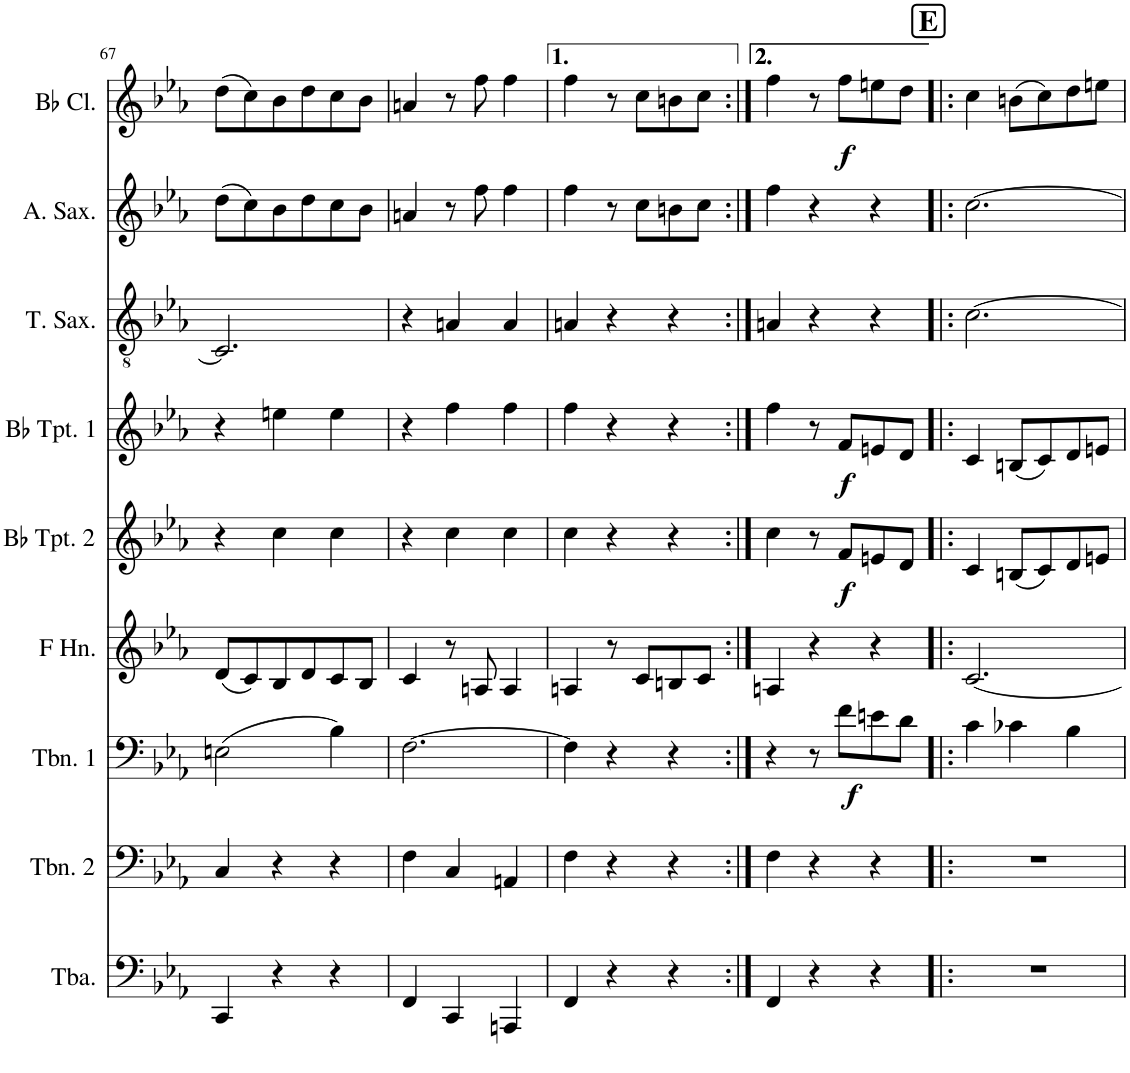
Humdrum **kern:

**kern	**kern	**kern	**dynam	**kern	**kern	**dynam	**kern	**dynam	**kern	**kern	**kern	**dynam
*part9	*part8	*part7	*part7	*part6	*part5	*part5	*part4	*part4	*part3	*part2	*part1	*part1
*staff9	*staff8	*staff7	*staff7	*staff6	*staff5	*staff5	*staff4	*staff4	*staff3	*staff2	*staff1	*staff1
*I"Tuba	*I"Trombone 2	*I"Trombone 1	*	*I"Horn in F	*I"Bb Tpt. 2	*	*I"Bb Tpt. 1	*	*I"Tenor Saxophone	*I"Alto Saxophone	*I"Bb Clarinet	*
*I'Tba.	*I'Tbn. 2	*I'Tbn. 1	*	*	*I'Bb Tpt. 2	*	*I'Bb Tpt. 1	*	*I'T. Sax.	*I'A. Sax.	*I'Bb Cl.	*
!!LO:PB:g=z
*clefF4	*clefF4	*clefF4	*	*clefG2	*clefG2	*	*clefG2	*	*clefGv2	*clefG2	*clefG2	*
*	*	*	*	*ITrd4c7	*ITrd1c2	*	*ITrd1c2	*	*ITrd8c14	*ITrd5c9	*ITrd1c2	*
*k[b-e-a-]	*k[b-e-a-]	*k[b-e-a-]	*	*k[b-e-a-]	*k[b-e-a-]	*	*k[b-e-a-]	*	*k[b-e-a-]	*k[b-e-a-]	*k[b-e-a-]	*
*M3/4	*M3/4	*M3/4	*	*M3/4	*M3/4	*	*M3/4	*	*M3/4	*M3/4	*M3/4	*
=67	=67	=67	=67	=67	=67	=67	=67	=67	=67	=67	=67	=67
4CC/	4C/	(2En\	.	(8d/L	4r	.	4r	.	2.C/]	(8dd\L	(8dd\L	.
.	.	.	.	8c/)	.	.	.	.	.	8cc\)	8cc\)	.
4r	4r	.	.	8B-/	4cc\	.	4een\	.	.	8b-\	8b-\	.
.	.	.	.	8d/	.	.	.	.	.	8dd\	8dd\	.
4r	4r	4B-\)	.	8c/	4cc\	.	4ee\	.	.	8cc\	8cc\	.
.	.	.	.	8B-/J	.	.	.	.	.	8b-\J	8b-\J	.
=68	=68	=68	=68	=68	=68	=68	=68	=68	=68	=68	=68	=68
4FF/	4F\	[2.F\	.	4c/	4r	.	4r	.	4r	4an/	4an/	.
4CC/	4C/	.	.	8r	4cc\	.	4ff\	.	4An/	8r	8r	.
.	.	.	.	8An/	.	.	.	.	.	8ff\	8ff\	.
4AAAn/	4AAn/	.	.	4A/	4cc\	.	4ff\	.	4A/	4ff\	4ff\	.
=69	=69	=69	=69	=69	=69	=69	=69	=69	=69	=69	=69	=69
4FF/	4F\	4F\]	.	4An/	4cc\	.	4ff\	.	4An/	4ff\	4ff\	.
4r	4r	4r	.	8r	4r	.	4r	.	4r	8r	8r	.
.	.	.	.	8c/L	.	.	.	.	.	8cc\L	8cc\L	.
4r	4r	4r	.	8Bn/	4r	.	4r	.	4r	8bn\	8bn\	.
.	.	.	.	8c/J	.	.	.	.	.	8cc\J	8cc\J	.
=70:|!	=70:|!	=70:|!	=70:|!	=70:|!	=70:|!	=70:|!	=70:|!	=70:|!	=70:|!	=70:|!	=70:|!	=70:|!
4FF/	4F\	4r	.	4An/	4cc\	.	4ff\	.	4An/	4ff\	4ff\	.
4r	4r	8r	.	4r	8r	.	8r	.	4r	4r	8r	.
!	!	!	!LO:DY:b	!	!	!LO:DY:b	!	!LO:DY:b	!	!	!	!LO:DY:b
.	.	8f\L	f	.	8f/L	f	8f/L	f	.	.	8ff\L	f
4r	4r	8en\	.	4r	8en/	.	8en/	.	4r	4r	8een\	.
.	.	8d\J	.	.	8d/J	.	8d/J	.	.	.	8dd\J	.
!!LO:REH:place=s1:a:B:cj:fs=14:t=E
=71!|:	=71!|:	=71!|:	=71!|:	=71!|:	=71!|:	=71!|:	=71!|:	=71!|:	=71!|:	=71!|:	=71!|:	=71!|:
2.r	2.r	4c\	.	[2.c/	4c/	.	4c/	.	[2.c\	[2.cc\	4cc\	.
.	.	4c-X\	.	.	(8Bn/L	.	(8Bn/L	.	.	.	(8bn\L	.
.	.	.	.	.	8c/)	.	8c/)	.	.	.	8cc\)	.
.	.	4B-\	.	.	8d/	.	8d/	.	.	.	8dd\	.
.	.	.	.	.	8en/J	.	8en/J	.	.	.	8een\J	.
=	=	=	=	=	=	=	=	=	=	=	=	=
*-	*-	*-	*-	*-	*-	*-	*-	*-	*-	*-	*-	*-
